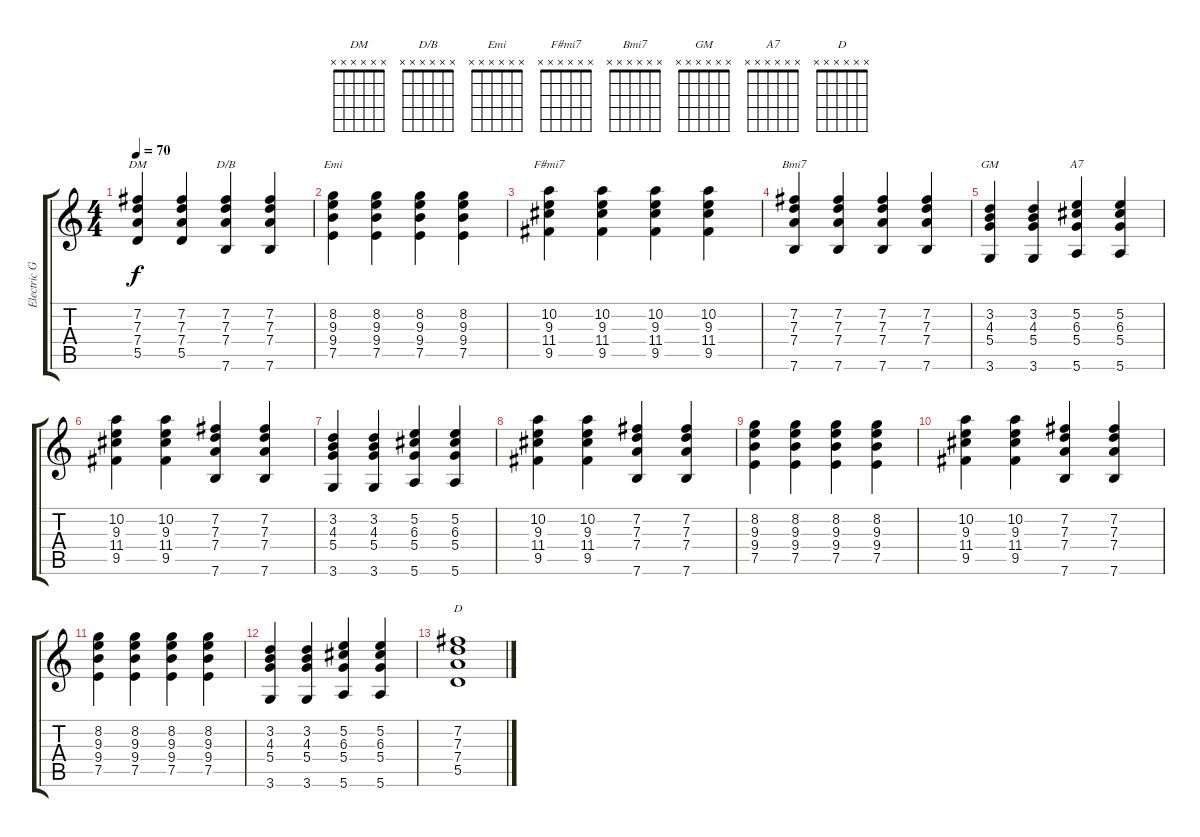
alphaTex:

\track ("Electric Guitar " "Electric G") {instrument electricguitarjazz}
\staff {score tabs}
\tuning (E4 B3 G3 D3 A2 E2) {hide}
\chord ("DM" x x x x x x)
\chord ("D/B" x x x x x x)
\chord ("Emi" x x x x x x)
\chord ("F#mi7" x x x x x x)
\chord ("Bmi7" x x x x x x)
\chord ("GM" x x x x x x)
\chord ("A7" x x x x x x)
\chord ("D" x x x x x x)
\ts (4 4)
\tempo 70
\clef g2
\ks c
(7.2 7.3 7.4 5.5).4{ch "DM" dy f} (7.2 7.3 7.4 5.5).4 (7.2 7.3 7.4 7.6).4{ch "D/B"} (7.2 7.3 7.4 7.6).4 |
(8.2 9.3 9.4 7.5).4{ch "Emi"} (8.2 9.3 9.4 7.5).4 (8.2 9.3 9.4 7.5).4 (8.2 9.3 9.4 7.5).4 |
(10.2 9.3 11.4 9.5).4{ch "F#mi7"} (10.2 9.3 11.4 9.5).4 (10.2 9.3 11.4 9.5).4 (10.2 9.3 11.4 9.5).4 |
(7.2 7.3 7.4 7.6).4{ch "Bmi7"} (7.2 7.3 7.4 7.6).4 (7.2 7.3 7.4 7.6).4 (7.2 7.3 7.4 7.6).4 |
(3.2 4.3 5.4 3.6).4{ch "GM"} (3.2 4.3 5.4 3.6).4 (5.2 6.3 5.4 5.6).4{ch "A7"} (5.2 6.3 5.4 5.6).4 |
(10.2 9.3 11.4 9.5).4 (10.2 9.3 11.4 9.5).4 (7.2 7.3 7.4 7.6).4 (7.2 7.3 7.4 7.6).4 |
(3.2 4.3 5.4 3.6).4 (3.2 4.3 5.4 3.6).4 (5.2 6.3 5.4 5.6).4 (5.2 6.3 5.4 5.6).4 |
(10.2 9.3 11.4 9.5).4 (10.2 9.3 11.4 9.5).4 (7.2 7.3 7.4 7.6).4 (7.2 7.3 7.4 7.6).4 |
(8.2 9.3 9.4 7.5).4 (8.2 9.3 9.4 7.5).4 (8.2 9.3 9.4 7.5).4 (8.2 9.3 9.4 7.5).4 |
(10.2 9.3 11.4 9.5).4 (10.2 9.3 11.4 9.5).4 (7.2 7.3 7.4 7.6).4 (7.2 7.3 7.4 7.6).4 |
(8.2 9.3 9.4 7.5).4 (8.2 9.3 9.4 7.5).4 (8.2 9.3 9.4 7.5).4 (8.2 9.3 9.4 7.5).4 |
(3.2 4.3 5.4 3.6).4 (3.2 4.3 5.4 3.6).4 (5.2 6.3 5.4 5.6).4 (5.2 6.3 5.4 5.6).4 |
(7.2 7.3 7.4 5.5).1{ch "D"}
